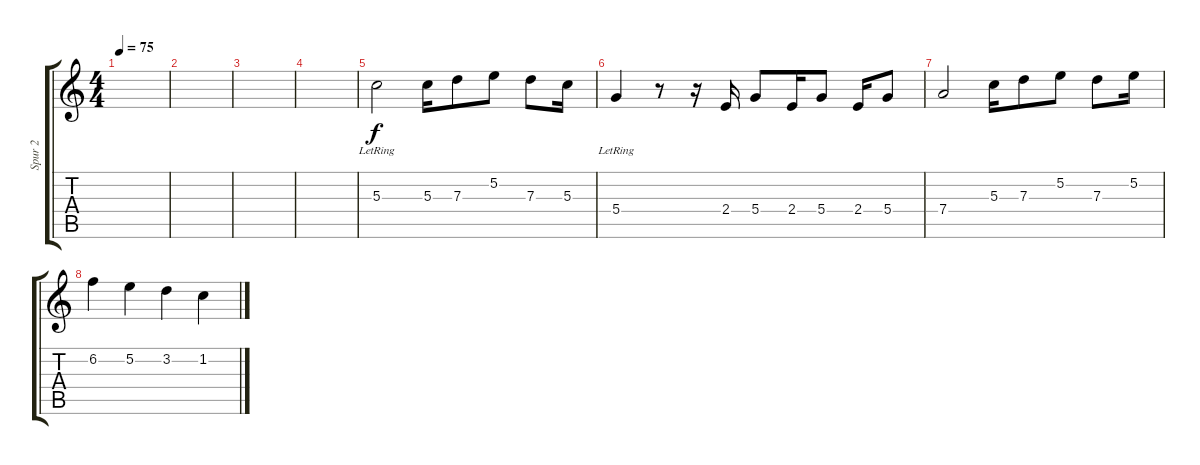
\track ("Spur 2" "Spur 2") {instrument distortionguitar}
\staff {score tabs}
\tuning (E4 B3 G3 D3 A2 E2) {hide}
\ts (4 4)
\tempo 75
\clef g2
\ks c
|
|
|
|
5.3{lr}.2 5.3.16 7.3.8 5.2.8 7.3.8 5.3.16 |
5.4{lr}.4 r.8 r.16 2.4.16 5.4.8 2.4.16 5.4.8 2.4.16 5.4.8 |
7.4.2 5.3.16 7.3.8 5.2.8 7.3.8 5.2.16 |
6.2.4 5.2.4 3.2.4 1.2.4
